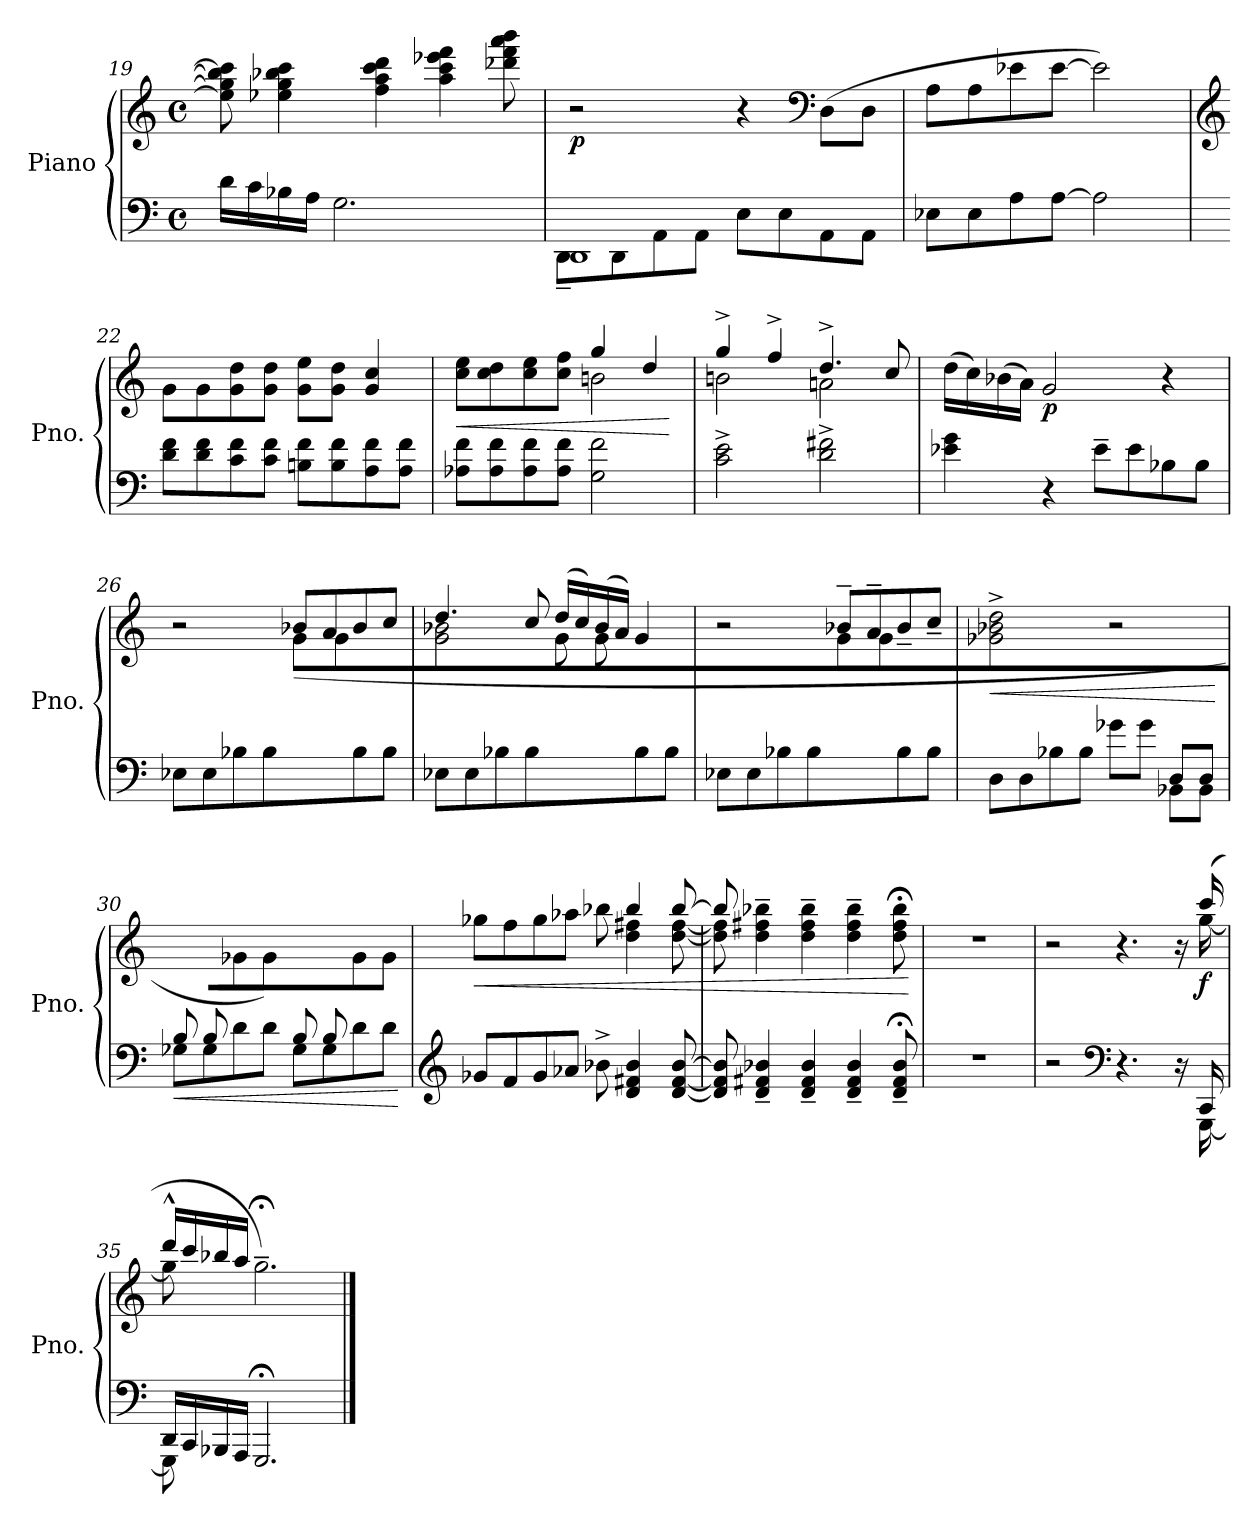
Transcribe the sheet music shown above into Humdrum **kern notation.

**kern	**kern	**dynam
*part1	*part1	*part1
*staff2	*staff1	*staff1/2
*I"Piano	*	*
*I'Pno.	*	*
*clefF4	*clefG2	*
*k[]	*k[]	*
*M4/4	*M4/4	*
*met(c)	*met(c)	*
=19	=19	=19
16d\LL	8ee-\] 8gg\] 8bb-\] 8ccc\]	.
16c\	.	.
16B-X\	4ee-X\ 4gg\ 4bb-X\ 4ccc\	.
16A\JJ	.	.
2.G\	.	.
.	4ff\ 4aa\ 4ccc\ 4ddd\	.
.	4aa\ 4ccc\ 4eee-X\ 4fff\	.
.	8ddd-X\ 8fff\ 8aaa\ 8bbb\	.
!!LO:LB:g=z
=20	=20	=20
*^	*	*
!	!	!	!LO:DY:b
1DD	8DD~\L	2r	p
.	8DD\	.	.
.	8AA\	.	.
.	8AA\J	.	.
.	8E\L	4r	.
.	8E\	.	.
*	*	*clefF4	*
.	8AA\	(>8D\L	.
.	8AA\J	8D\J	.
*v	*v	*	*
=21	=21	=21
8E-X\L	8A\L	.
8E-\	8A\	.
8A\	8e-X\	.
[8A\J	[8e-\J	.
2A\]	2e-\])	.
=22	=22	=22
*	*clefG2	*
8d\ 8f\L	8g\L	.
8d\ 8f\	8g\	.
8c\ 8f\	8g\ 8dd\	.
8c\ 8f\J	8g\ 8dd\J	.
8Bn\ 8f\L	8g\ 8ee\L	.
8B\ 8f\	8g\ 8dd\J	.
8A\ 8f\	4g/ 4cc/	.
8A\ 8f\J	.	.
=23	=23	=23
!	!	!LO:HP:b
*	*^	*
8A-X\ 8f\L	8cc\ 8ee\L	2ryy	<
8A-\ 8f\	8cc\ 8dd\	.	.
8A-\ 8f\	8cc\ 8ee\	.	.
8A-\ 8f\J	8cc\ 8ff\J	.	.
2G\ 2f\	4gg/	2bn\	.
.	4dd/	.	.
*	*v	*v	*
.	.	[
=24	=24	=24
*	*^	*
2c\^ 2e\^	4gg^/	2bn\	.
.	4ff^/	.	.
2d\^ 2f#X\^	4.dd^/	2an\	.
.	8cc/	.	.
*	*v	*v	*
!!LO:PB:g=z
=25	=25	=25
4e-X\ 4g\	(>16dd\LL	.
.	16cc\)	.
.	(>16b-X\	.
.	16a\JJ)	.
!	!	!LO:DY:b
4r	2g/	p
8e-~\L	.	.
8e-\	.	.
8B-X\	4r	.
8B-\J	.	.
=26	=26	=26
*	*^	*
8E-X\L	2r	2ryy	.
8E-\	.	.	.
8B-X\	.	.	.
8B-\J	.	.	.
4ryy	8b-X/L	(<8g\L	.
.	8a/	8g\	.
8B-/	8b-/	4ryy	.
8B-/J	8cc/J	.	.
=27	=27	=27	=27
*	*	*^	*
8E-X\L	4.dd/	2g\ 2b-X\	2ryy	.
8E-\	.	.	.	.
8B-X\	.	.	.	.
8B-\J)	8cc/	.	.	.
4ryy	(>16dd/LL	2ryy	(<8g\L	.
.	16cc/)	.	.	.
.	(>16b-/	.	8g\	.
.	16a/JJ)	.	.	.
8B-/	4g/	.	4ryy	.
8B-/J)	.	.	.	.
*	*	*v	*v	*
=28	=28	=28	=28
8E-X\L	2r	2ryy	.
8E-\	.	.	.
8B-X\	.	.	.
8B-\J	.	.	.
4ryy	8b-X~/L	8g\L	.
.	8a~/	8g\	.
8B-/	8b-~/	4ryy	.
8B-/J	8cc~/J	.	.
*	*v	*v	*
!!LO:LB:g=z
=29	=29	=29
*^	*	*
!	!	!	!LO:HP:b
8D\L	2.ryy	2g-X\^ 2b-X\^ 2dd\^	<
8D\	.	.	.
8B-X\	.	.	.
8B-\J	.	.	.
8g-X\L	.	2r	.
8g-\J	.	.	.
(>8D/L	8BB-X\L	.	.
8D/J	8BB-\J	.	.
*v	*v	*	*
.	.	[
=30	=30	=30
!	!	!LO:HP:b=2
*^	*	*
8B/L	8G-X\L	4ryy	<
8B/	8G-\	.	.
4ryy	8d\	8g-X\	.
.	8d\J	8g-\J)	.
8B/L	8G-\L	4ryy	.
8B/	8G-\	.	.
4ryy	8d\	8g-\	.
.	8d\J	8g-\J	.
*v	*v	*	*
.	.	[
=31	=31	=31
*clefG2	*	*
!	!	!LO:HP:b
*	*^	*
8g-X/L	8gg-X\L	8ryy	<
*	*v	*v	*
8f/	8ff\	.
8g-/	8gg-\	.
8a-X/J	8aa-X\J	.
8b-X^\	8bb-X\	.
*	*^	*
4d/ 4f#X/ 4b-/	4bb-/	4dd\ 4ff#X\	.
[8d/ [8f#/ [8b-/	[8bb-/	[8dd\ [8ff#\	.
=32	=32	=32	=32
8d/] 8f#/] 8b-/]	8bb-/]	8dd\] 8ff#\]	.
4d/~ 4f#X/~ 4b-X/~	4dd\~ 4ff#X\~ 4bb-X\~	2..ryy	.
4d/~ 4f#/~ 4b-/~	4dd\~ 4ff#\~ 4bb-\~	.	.
4d/~ 4f#/~ 4b-/~	4dd\~ 4ff#\~ 4bb-\~	.	.
8d/;<~ 8f#/;<~ 8b-/;<~	8dd\;< 8ff#\;< 8bb-\;<	.	.
*	*v	*v	*
.	.	[
=33	=33	=33
1r	1r	.
!!LO:LB:g=z
=34	=34	=34
*^	*^	*
2r	2...ryy	2r	2...ryy	.
*clefF4	*	*	*	*
4.r	.	4.r	.	.
16r	.	16r	.	.
!	!	!	!	!LO:DY:b
16CC/	[16GGG\	(>16ccc/	[16gg\	f
=35	=35	=35	=35	=35
16DD/LL	8GGG\]	16ddd^^/LL	8gg\]	.
16CC/	.	16ccc/	.	.
16BBB-X/	2..ryy	16bb-X/	2..ryy	.
16AAA/JJ	.	16aa/JJ	.	.
2.GGG;</	.	2.gg;<~\)	.	.
*v	*v	*	*	*
*	*v	*v	*
==	==	==
*-	*-	*-
